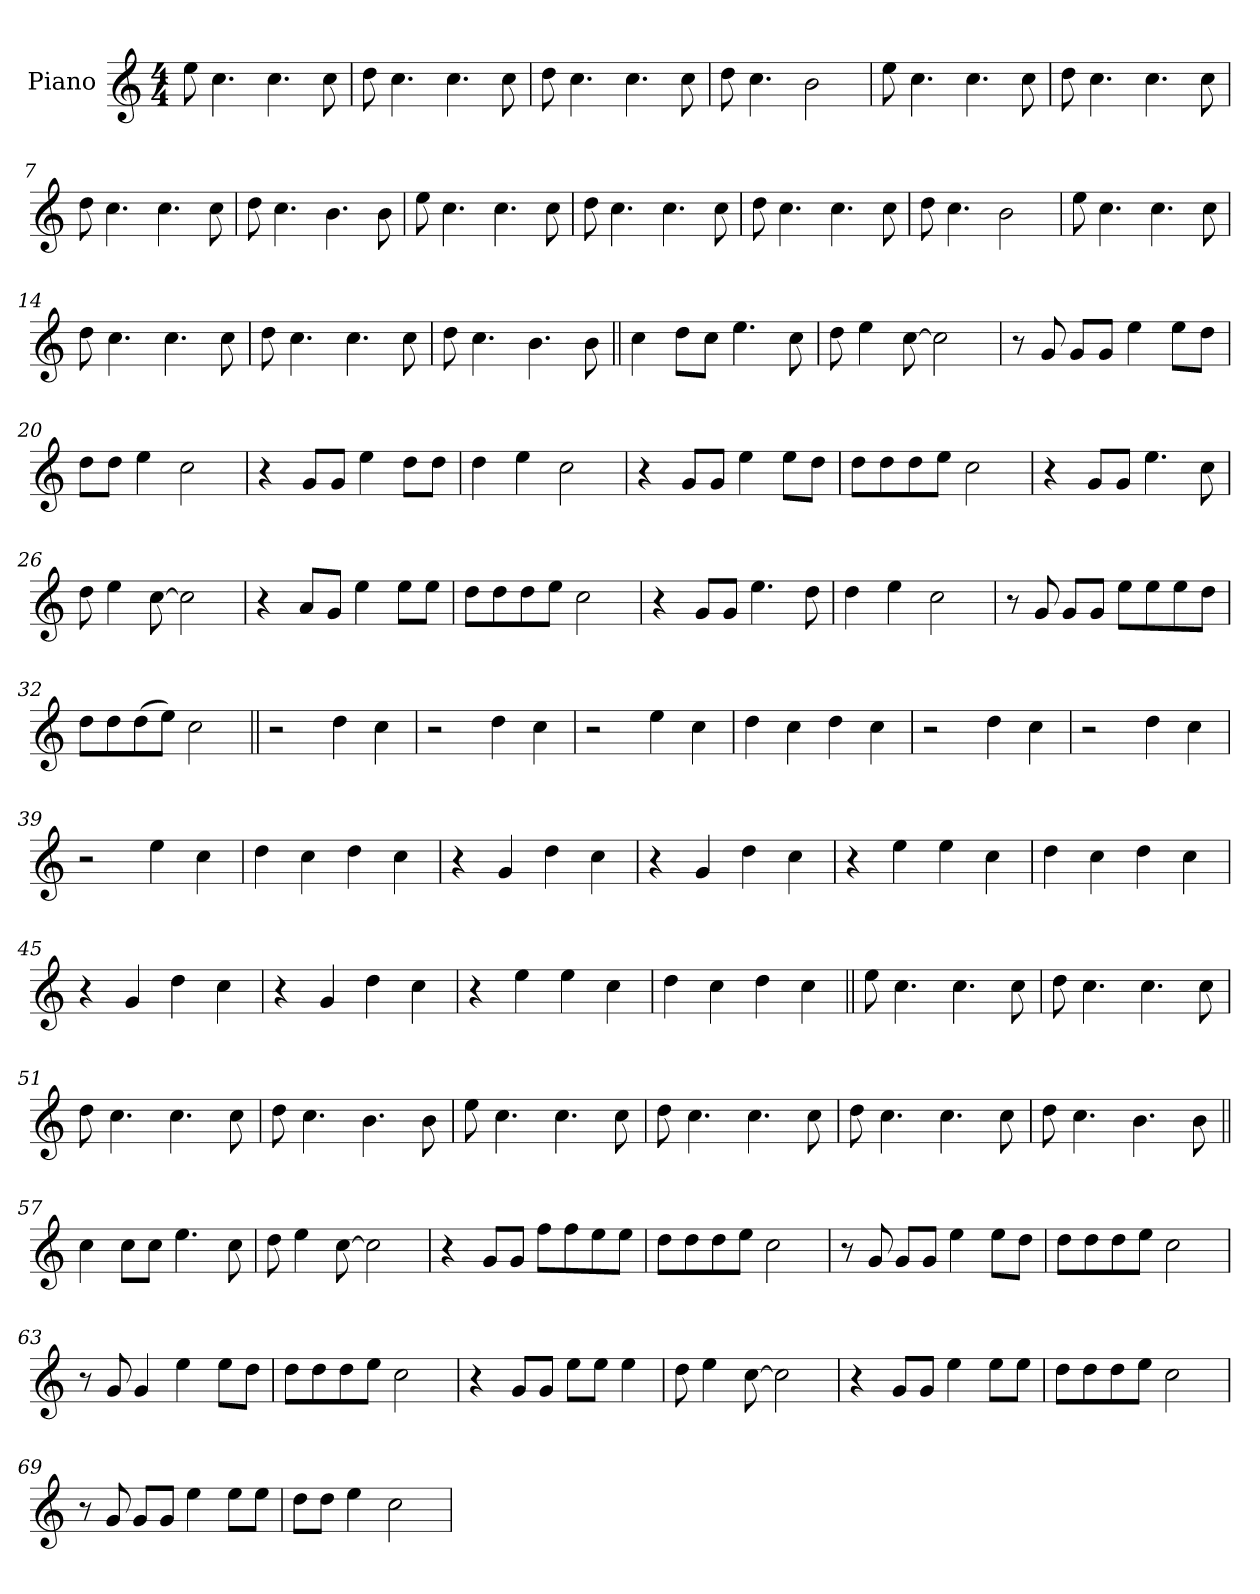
**kern
*part1
*staff1
*I"Piano
*I'Pno.
*clefG2
*k[]
*M4/4
*MM180
=1
8ee!
4.cc!
4.cc!
8cc!
=2
8dd!
4.cc!
4.cc!
8cc!
=3
8dd!
4.cc!
4.cc!
8cc!
=4
8dd!
4.cc!
2b!
=5
8ee!
4.cc!
4.cc!
8cc!
=6
8dd!
4.cc!
4.cc!
8cc!
=7
8dd!
4.cc!
4.cc!
8cc!
=8
8dd!
4.cc!
4.b!
8b!
=9
8ee!
4.cc!
4.cc!
8cc!
=10
8dd!
4.cc!
4.cc!
8cc!
=11
8dd!
4.cc!
4.cc!
8cc!
=12
8dd!
4.cc!
2b!
=13
8ee!
4.cc!
4.cc!
8cc!
=14
8dd!
4.cc!
4.cc!
8cc!
=15
8dd!
4.cc!
4.cc!
8cc!
=16
8dd!
4.cc!
4.b!
8b!
=17||
4cc!
8ddL
8ccJ
4.ee
8cc
=18
8dd
4ee
[8cc
2cc]
=19
8r
8g
8gL
8gJ
4ee
8eeL
8ddJ
=20
8ddL
8ddJ
4ee
2cc
=21
4r
8gL
8gJ
4ee
8ddL
8ddJ
=22
4dd
4ee
2cc
=23
4r
8gL
8gJ
4ee
8eeL
8ddJ
=24
8ddL
8dd
8dd
8eeJ
2cc
=25
4r
8gL
8gJ
4.ee
8cc
=26
8dd
4ee
[8cc
2cc]
=27
4r
8aL
8gJ
4ee
8eeL
8eeJ
=28
8ddL
8dd
8dd
8eeJ
2cc
=29
4r
8gL
8gJ
4.ee
8dd
=30
4dd
4ee
2cc
=31
8r
8g
8gL
8gJ
8eeL
8ee
8ee
8ddJ
=32
8ddL
8dd
(8dd
8eeJ)
2cc
=33||
2r
4dd
4cc
=34
2r
4dd
4cc
=35
2r
4ee
4cc
=36
4dd
4cc
4dd
4cc
=37
2r
4dd
4cc
=38
2r
4dd
4cc
=39
2r
4ee
4cc
=40
4dd
4cc
4dd
4cc
=41
4r
4g
4dd
4cc
=42
4r
4g
4dd
4cc
=43
4r
4ee
4ee
4cc
=44
4dd
4cc
4dd
4cc
=45
4r
4g
4dd
4cc
=46
4r
4g
4dd
4cc
=47
4r
4ee
4ee
4cc
=48
4dd
4cc
4dd
4cc
=49||
8ee!
4.cc!
4.cc!
8cc!
=50
8dd!
4.cc!
4.cc!
8cc!
=51
8dd!
4.cc!
4.cc!
8cc!
=52
8dd!
4.cc!
4.b!
8b!
=53
8ee!
4.cc!
4.cc!
8cc!
=54
8dd!
4.cc!
4.cc!
8cc!
=55
8dd!
4.cc!
4.cc!
8cc!
=56
8dd!
4.cc!
4.b!
8b!
=57||
4cc!
8ccL
8ccJ
4.ee
8cc
=58
8dd
4ee
[8cc
2cc]
=59
4r
8gL
8gJ
8ffL
8ff
8ee
8eeJ
=60
8ddL
8dd
8dd
8eeJ
2cc
=61
8r
8g
8gL
8gJ
4ee
8eeL
8ddJ
=62
8ddL
8dd
8dd
8eeJ
2cc
=63
8r
8g
4g
4ee
8eeL
8ddJ
=64
8ddL
8dd
8dd
8eeJ
2cc
=65
4r
8gL
8gJ
8eeL
8eeJ
4ee
=66
8dd
4ee
[8cc
2cc]
=67
4r
8gL
8gJ
4ee
8eeL
8eeJ
=68
8ddL
8dd
8dd
8eeJ
2cc
=69
8r
8g
8gL
8gJ
4ee
8eeL
8eeJ
=70
8ddL
8ddJ
4ee
2cc
=
*-
